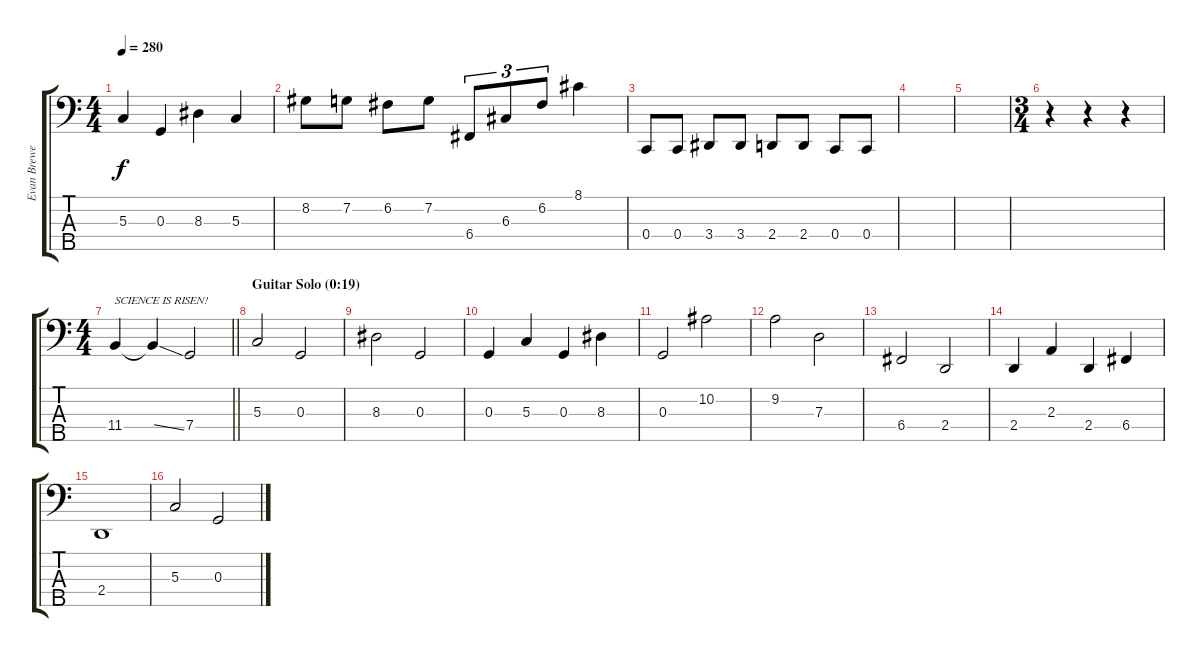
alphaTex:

\track ("Evan Brewer [Bass]" "Evan Brewe") {instrument electricbasspick}
\staff {score tabs}
\tuning (F2 C2 G1 C1 G0) {hide}
\ts (4 4)
\tempo 280
\clef f4
\ks c
5.3.4{dy f} 0.3.4 8.3.4 5.3.4 |
8.2.8 7.2.8 6.2.8 7.2.8 6.4.8{tu (3 2)} 6.3.8{tu (3 2)} 6.2.8{tu (3 2)} 8.1.4 |
0.4.8 0.4.8 3.4.8 3.4.8 2.4.8 2.4.8 0.4.8 0.4.8 |
|
|
\ts (3 4)
r.4 r.4 r.4 |
\ts (4 4)
\barLineRight lightlight
11.4.4{txt "SCIENCE IS RISEN!"} 11.4{ss t}.4 7.4.2 |
\section ("" "Guitar Solo (0:19)")
5.3.2 0.3.2 |
8.3.2 0.3.2 |
0.3.4 5.3.4 0.3.4 8.3.4 |
0.3.2 10.2.2 |
9.2.2 7.3.2 |
6.4.2 2.4.2 |
2.4.4 2.3.4 2.4.4 6.4.4 |
2.4.1 |
5.3.2 0.3.2
